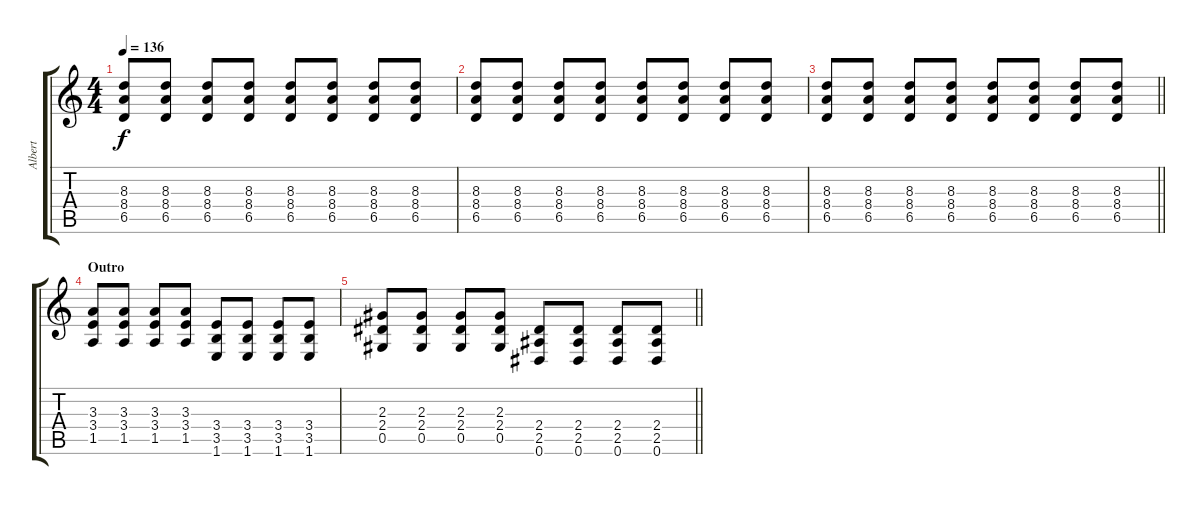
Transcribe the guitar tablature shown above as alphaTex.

\track ("Albert" "Albert") {instrument overdrivenguitar}
\staff {score tabs}
\tuning (Eb4 Bb3 Gb3 Db3 Ab2 Eb2) {hide}
\ts (4 4)
\tempo 136
\clef g2
\ks c
(8.3 8.4 6.5).8{dy f} (8.3 8.4 6.5).8 (8.3 8.4 6.5).8 (8.3 8.4 6.5).8 (8.3 8.4 6.5).8 (8.3 8.4 6.5).8 (8.3 8.4 6.5).8 (8.3 8.4 6.5).8 |
(8.3 8.4 6.5).8 (8.3 8.4 6.5).8 (8.3 8.4 6.5).8 (8.3 8.4 6.5).8 (8.3 8.4 6.5).8 (8.3 8.4 6.5).8 (8.3 8.4 6.5).8 (8.3 8.4 6.5).8 |
\barLineRight lightlight
(8.3 8.4 6.5).8 (8.3 8.4 6.5).8 (8.3 8.4 6.5).8 (8.3 8.4 6.5).8 (8.3 8.4 6.5).8 (8.3 8.4 6.5).8 (8.3 8.4 6.5).8 (8.3 8.4 6.5).8 |
\section ("" "Outro")
(3.3 3.4 1.5).8 (3.3 3.4 1.5).8 (3.3 3.4 1.5).8 (3.3 3.4 1.5).8 (3.4 3.5 1.6).8 (3.4 3.5 1.6).8 (3.4 3.5 1.6).8 (3.4 3.5 1.6).8 |
\barLineRight lightlight
(2.3 2.4 0.5).8 (2.3 2.4 0.5).8 (2.3 2.4 0.5).8 (2.3 2.4 0.5).8 (2.4 2.5 0.6).8 (2.4 2.5 0.6).8 (2.4 2.5 0.6).8 (2.4 2.5 0.6).8
